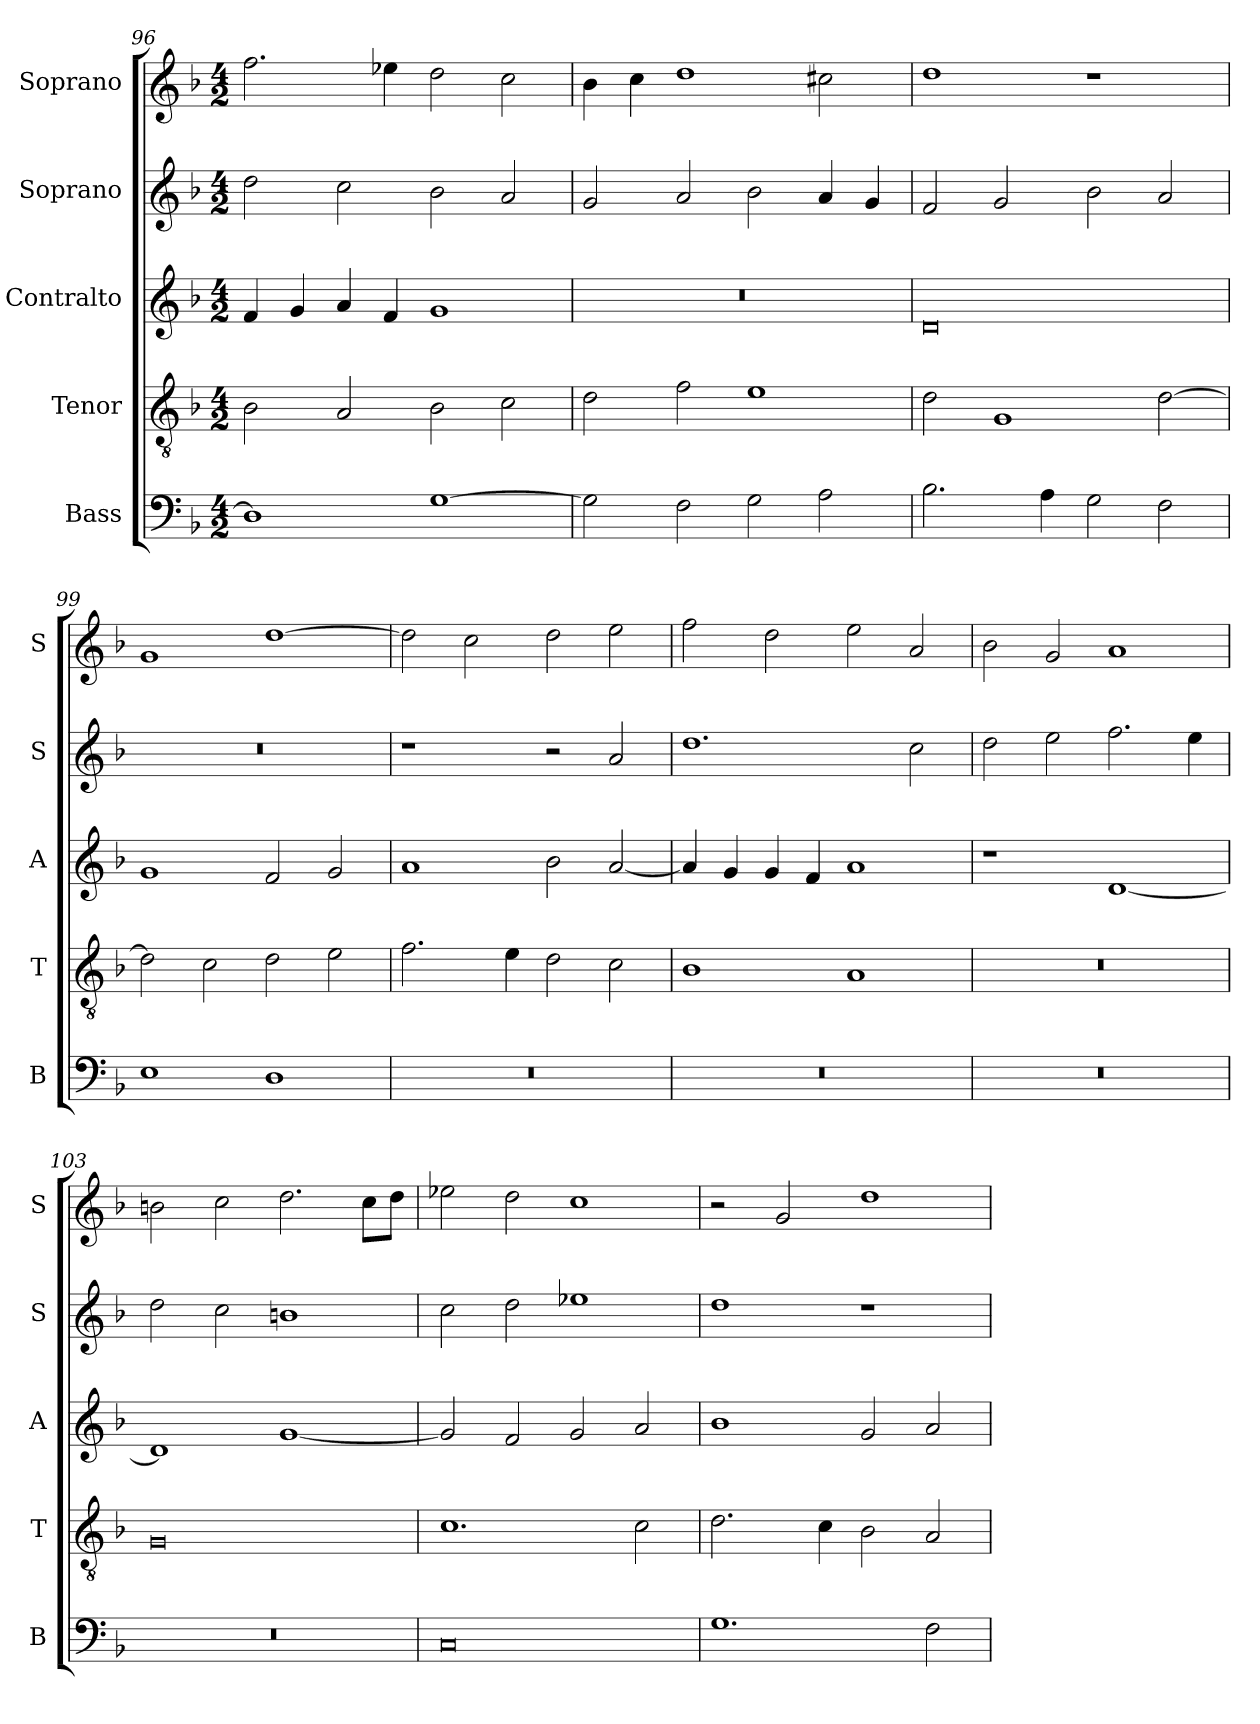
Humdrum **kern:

**kern	**kern	**kern	**kern	**kern
*part5	*part4	*part3	*part2	*part1
*staff5	*staff4	*staff3	*staff2	*staff1
*I"Bass	*I"Tenor	*I"Contralto	*I"Soprano	*I"Soprano
*I'B	*I'T	*I'A	*I'S	*I'S
*clefF4	*clefGv2	*clefG2	*clefG2	*clefG2
*k[b-]	*k[b-]	*k[b-]	*k[b-]	*k[b-]
*G:dor	*G:dor	*G:dor	*G:dor	*G:dor
*M4/2	*M4/2	*M4/2	*M4/2	*M4/2
=96	=96	=96	=96	=96
1D]	2B-	4f	2dd	2.ff
.	.	4g	.	.
.	2A	4a	2cc	.
.	.	4f	.	4ee-X
[1G	2B-	1g	2b-	2dd
.	2c	.	2a	2cc
=97	=97	=97	=97	=97
2G]	2d	0r	2g	4b-
.	.	.	.	4cc
2F	2f	.	2a	1dd
2G	1e	.	2b-	.
2A	.	.	4a	2cc#X
.	.	.	4g	.
=98	=98	=98	=98	=98
2.B-	2d	0d	2f	1dd
.	1G	.	2g	.
4A	.	.	.	.
2G	.	.	2b-	1r
2F	[2d	.	2a	.
=99	=99	=99	=99	=99
1E	2d]	1g	0r	1g
.	2c	.	.	.
1D	2d	2f	.	[1dd
.	2e	2g	.	.
=100	=100	=100	=100	=100
0r	2.f	1a	1r	2dd]
.	.	.	.	2cc
.	4e	.	.	.
.	2d	2b-	2r	2dd
.	2c	[2a	2a	2ee
=101	=101	=101	=101	=101
0r	1B-	4a]	1.dd	2ff
.	.	4g	.	.
.	.	4g	.	2dd
.	.	4f	.	.
.	1A	1a	.	2ee
.	.	.	2cc	2a
=102	=102	=102	=102	=102
0r	0r	1r	2dd	2b-
.	.	.	2ee	2g
.	.	[1d	2.ff	1a
.	.	.	4ee	.
=103	=103	=103	=103	=103
0r	0G	1d]	2dd	2bn
.	.	.	2cc	2cc
.	.	[1g	1bn	2.dd
.	.	.	.	8cc\L
.	.	.	.	8dd\J
=104	=104	=104	=104	=104
0C	1.c	2g]	2cc	2ee-X
.	.	2f	2dd	2dd
.	.	2g	1ee-X	1cc
.	2c	2a	.	.
=105	=105	=105	=105	=105
1.G	2.d	1b-	1dd	2r
.	.	.	.	2g
.	4c	.	.	.
.	2B-	2g	1r	1dd
2F	2A	2a	.	.
=	=	=	=	=
*-	*-	*-	*-	*-
